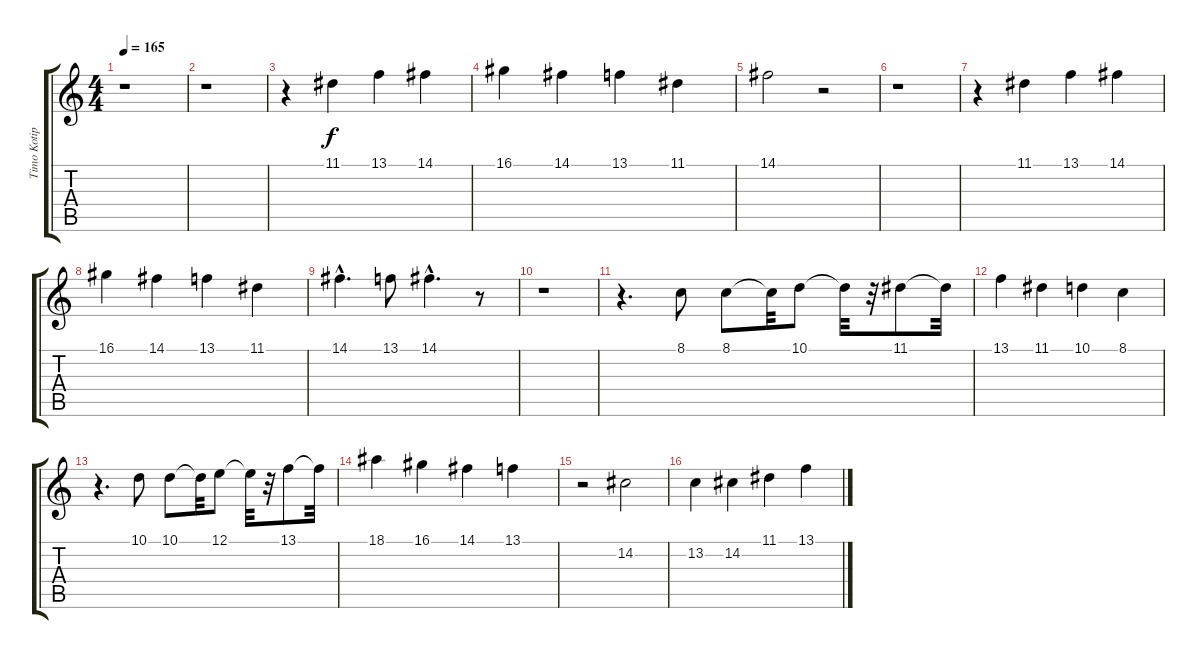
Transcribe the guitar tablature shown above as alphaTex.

\track ("Timo Kotipelto" "Timo Kotip") {instrument lead6voice}
\staff {score tabs}
\tuning (E4 B3 G3 D3 A2 E2) {hide}
\ts (4 4)
\tempo 165
\clef g2
\ks c
r.1{dy f} |
r.1 |
r.4 11.1.4 13.1.4 14.1.4 |
16.1.4 14.1.4 13.1.4 11.1.4 |
14.1.2 r.2 |
r.1 |
r.4 11.1.4 13.1.4 14.1.4 |
16.1.4 14.1.4 13.1.4 11.1.4 |
14.1{hac}.4{d} 13.1.8 14.1{hac}.4{d} r.8 |
r.1 |
r.4{d} 8.1.8 8.1.8 8.1{t}.32 10.1.8 10.1{t}.32 r.32 11.1.8 11.1{t}.32 |
13.1.4 11.1.4 10.1.4 8.1.4 |
r.4{d} 10.1.8 10.1.8 10.1{t}.32 12.1.8 12.1{t}.32 r.32 13.1.8 13.1{t}.32 |
18.1.4 16.1.4 14.1.4 13.1.4 |
r.2 14.2.2 |
13.2.4 14.2.4 11.1.4 13.1.4
